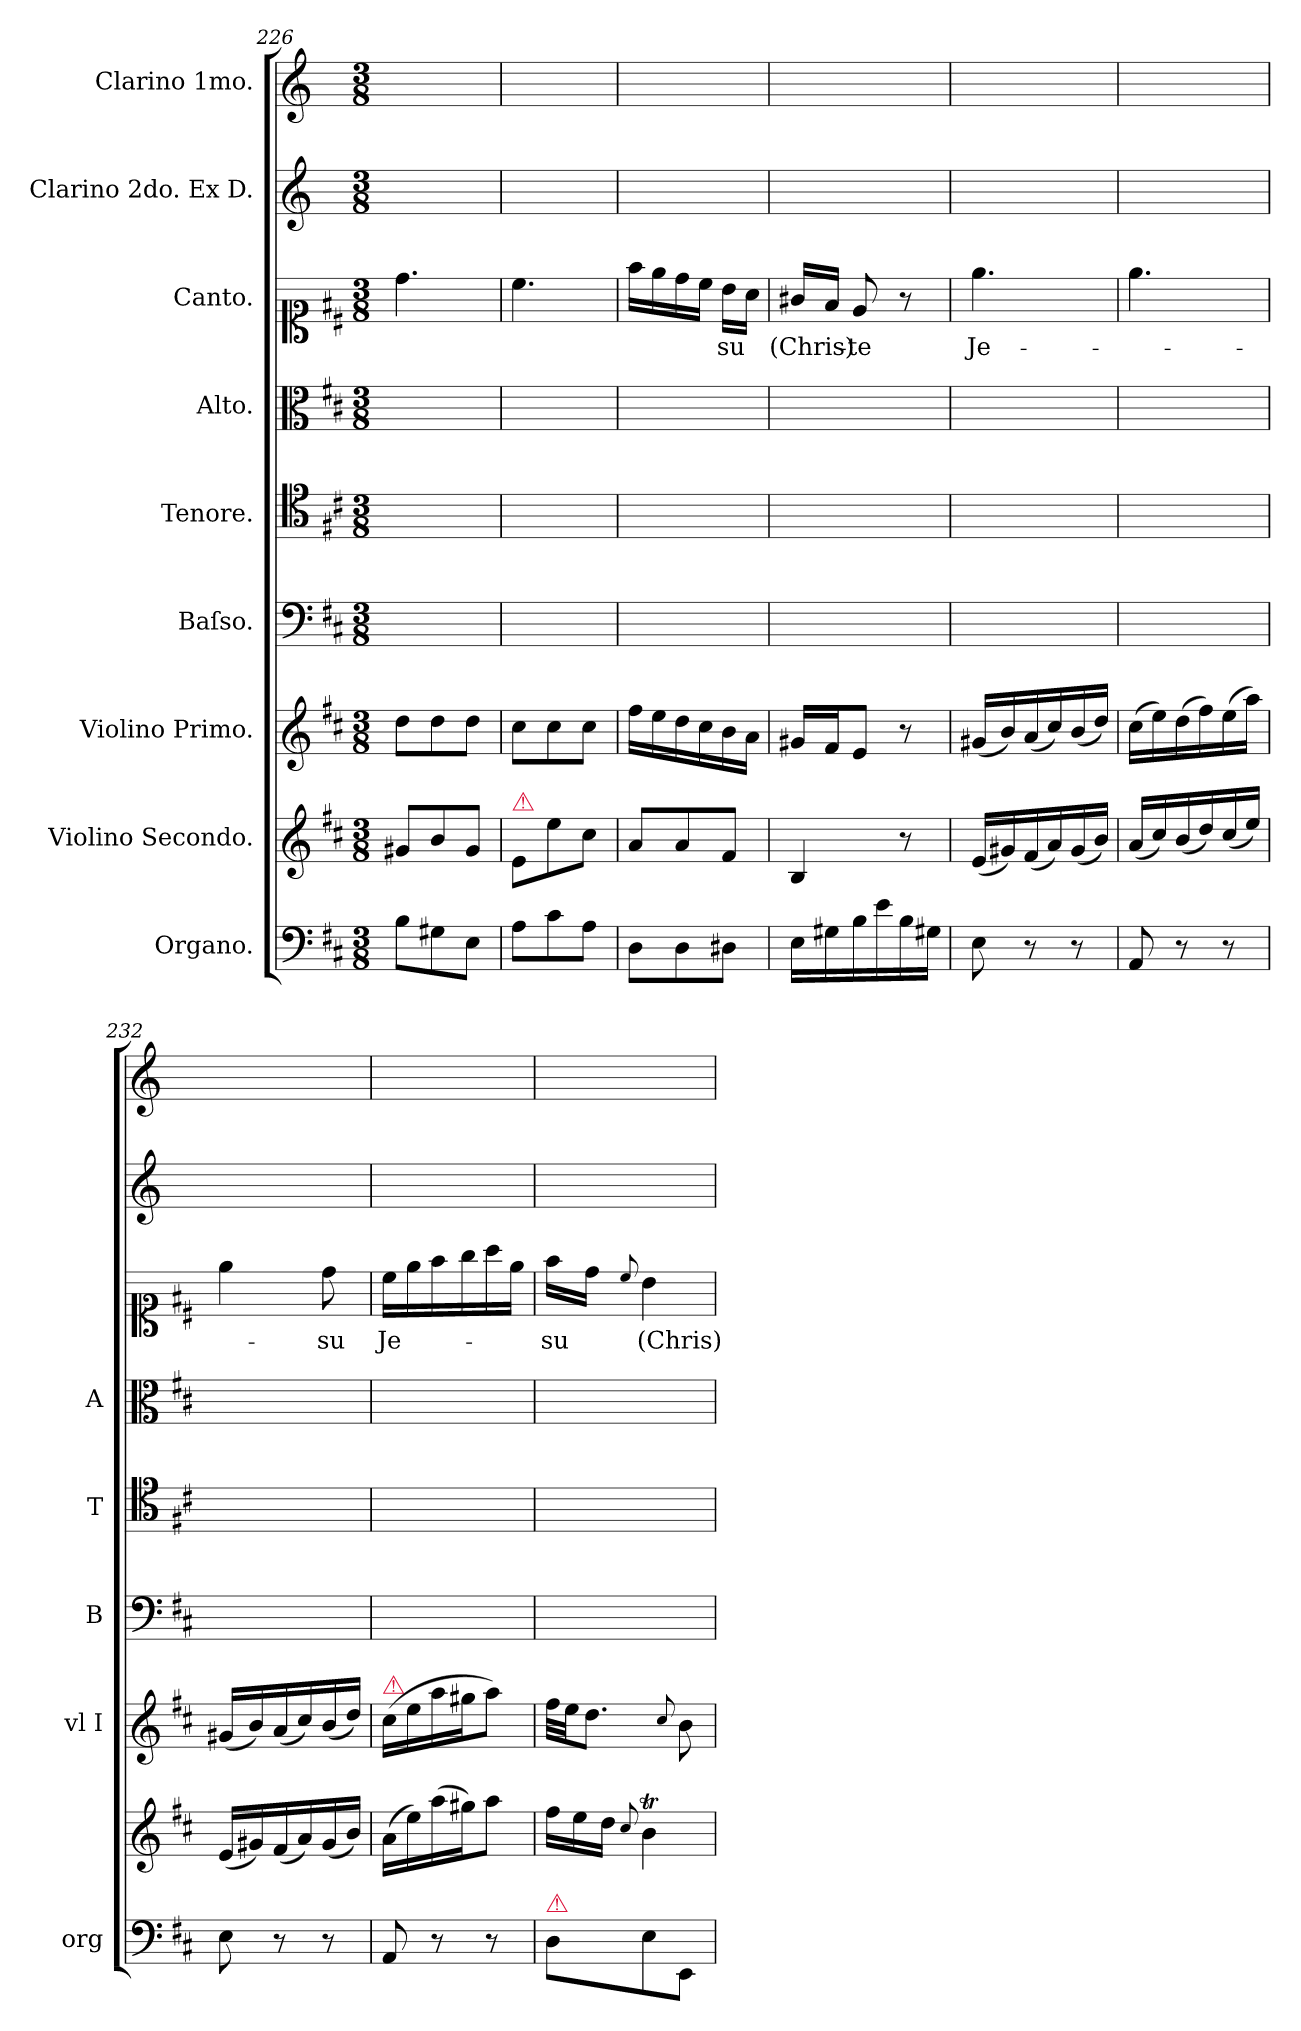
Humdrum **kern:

**kern	**kern	**kern	**kern	**kern	**kern	**kern	**text	**kern	**kern
*part9	*part8	*part7	*part6	*part5	*part4	*part3	*part3	*part2	*part1
*staff9	*staff8	*staff7	*staff6	*staff5	*staff4	*staff3	*staff3	*staff2	*staff1
*I"Organo.	*I"Violino Secondo.	*I"Violino Primo.	*I"Baſso.	*I"Tenore.	*I"Alto.	*I"Canto.	*	*I"Clarino 2do. Ex D.	*I"Clarino 1mo.
*I'org	*	*I'vl I	*I'B	*I'T	*I'A	*	*	*	*
*clefF4	*clefG2	*clefG2	*clefF4	*clefC4	*clefC3	*clefC1	*	*clefG2	*clefG2
*	*	*	*	*	*	*	*	*ITrd-1c-2	*ITrd-1c-2
*k[f#c#]	*k[f#c#]	*k[f#c#]	*k[f#c#]	*k[f#c#]	*k[f#c#]	*k[f#c#]	*	*k[f#c#]	*k[f#c#]
*M3/8	*M3/8	*M3/8	*M3/8	*M3/8	*M3/8	*M3/8	*	*M3/8	*M3/8
=226	=226	=226	=226	=226	=226	=226	=226	=226	=226
8B\L	8g#X/L	8dd\L	4.ryy	4.ryy	4.ryy	4.dd\	.	4.ryy	4.ryy
8G#X\	8b/	8dd\	.	.	.	.	.	.	.
8E\J	8g#/J	8dd\J	.	.	.	.	.	.	.
=227	=227	=227	=227	=227	=227	=227	=227	=227	=227
!	!LO:TX:a:color=crimson:t=⚠	!	!	!	!	!	!	!	!
8A\L	8e/L	8cc#\L	4.ryy	4.ryy	4.ryy	4.cc#\	.	4.ryy	4.ryy
8c#\	8ee\	8cc#\	.	.	.	.	.	.	.
8A\J	8cc#\J	8cc#\J	.	.	.	.	.	.	.
=228	=228	=228	=228	=228	=228	=228	=228	=228	=228
8D\L	8a/L	16ff#\LL	4.ryy	4.ryy	4.ryy	16ff#\LL	.	4.ryy	4.ryy
.	.	16ee\	.	.	.	16ee\	.	.	.
8D\	8a/	16dd\	.	.	.	16dd\	.	.	.
.	.	16cc#\	.	.	.	16cc#\JJ	.	.	.
8D#X\J	8f#/J	16b\	.	.	.	16b\LL	-su	.	.
.	.	16a\JJ	.	.	.	16a\JJ	.	.	.
=229	=229	=229	=229	=229	=229	=229	=229	=229	=229
16E\LL	4B/	16g#X/LL	4.ryy	4.ryy	4.ryy	16g#X/LL	(Chris)-	4.ryy	4.ryy
16G#X\	.	16f#/J	.	.	.	16f#/JJ	.	.	.
16B\	.	8e/J	.	.	.	8e/	-te	.	.
16e\	.	.	.	.	.	.	.	.	.
16B\	8r	8r	.	.	.	8r	.	.	.
16G#X\JJ	.	.	.	.	.	.	.	.	.
=230	=230	=230	=230	=230	=230	=230	=230	=230	=230
8E\	(<16e/LL	(<16g#X/LL	4.ryy	4.ryy	4.ryy	4.ee\	Je-	4.ryy	4.ryy
.	16g#X/)	16b/)	.	.	.	.	.	.	.
8r	(<16f#/	(<16a/	.	.	.	.	.	.	.
.	16a/)	16cc#/)	.	.	.	.	.	.	.
8r	(<16g#/	(<16b/	.	.	.	.	.	.	.
.	16b/JJ)	16dd/JJ)	.	.	.	.	.	.	.
=231	=231	=231	=231	=231	=231	=231	=231	=231	=231
8AA/	(<16a/LL	(>16cc#\LL	4.ryy	4.ryy	4.ryy	4.ee\	.	4.ryy	4.ryy
.	16cc#/)	16ee\)	.	.	.	.	.	.	.
8r	(<16b/	(>16dd\	.	.	.	.	.	.	.
.	16dd/)	16ff#\)	.	.	.	.	.	.	.
8r	(<16cc#/	(>16ee\	.	.	.	.	.	.	.
.	16ee/JJ)	16aa\JJ)	.	.	.	.	.	.	.
=232	=232	=232	=232	=232	=232	=232	=232	=232	=232
8E\	(<16e/LL	(<16g#X/LL	4.ryy	4.ryy	4.ryy	4ee\	.	4.ryy	4.ryy
.	16g#X/)	16b/)	.	.	.	.	.	.	.
8r	(<16f#/	(<16a/	.	.	.	.	.	.	.
.	16a/)	16cc#/)	.	.	.	.	.	.	.
8r	(<16g#/	(<16b/	.	.	.	8dd\	-su	.	.
.	16b/JJ)	16dd/JJ)	.	.	.	.	.	.	.
=233	=233	=233	=233	=233	=233	=233	=233	=233	=233
!	!	!LO:TX:a:color=crimson:t=⚠	!	!	!	!	!	!	!
8AA/	(>16a\LL	(>16cc#\LL	4.ryy	4.ryy	4.ryy	16cc#\LL	Je-	4.ryy	4.ryy
.	16ee\)	16ee\	.	.	.	16ee\	.	.	.
8r	(>16aa\	16aa\	.	.	.	16ff#\	.	.	.
.	16gg#X\J)	16gg#X\J	.	.	.	16gg\	.	.	.
8r	8aa\J	8aa\J)	.	.	.	16aa\	.	.	.
.	.	.	.	.	.	16ee\JJ	.	.	.
=234	=234	=234	=234	=234	=234	=234	=234	=234	=234
*	*Xtuplet	*	*	*	*	*	*	*	*
!LO:TX:a:color=crimson:t=⚠	!	!	!	!	!	!	!	!	!
8D\L	24ff#\LL	32ff#\LLL	4.ryy	4.ryy	4.ryy	16ff#\LL	-su	4.ryy	4.ryy
.	.	32ee\JJ	.	.	.	.	.	.	.
.	24ee\	.	.	.	.	.	.	.	.
.	.	8.dd\J	.	.	.	16dd\JJ	.	.	.
.	24dd\JJ	.	.	.	.	.	.	.	.
.	8qqcc#/	.	.	.	.	8qqcc#/	.	.	.
8E\	4bT\	.	.	.	.	4b\	(Chris)-	.	.
.	.	8qqcc#/	.	.	.	.	.	.	.
8EE/J	.	8b\	.	.	.	.	.	.	.
=	=	=	=	=	=	=	=	=	=
*-	*-	*-	*-	*-	*-	*-	*-	*-	*-
